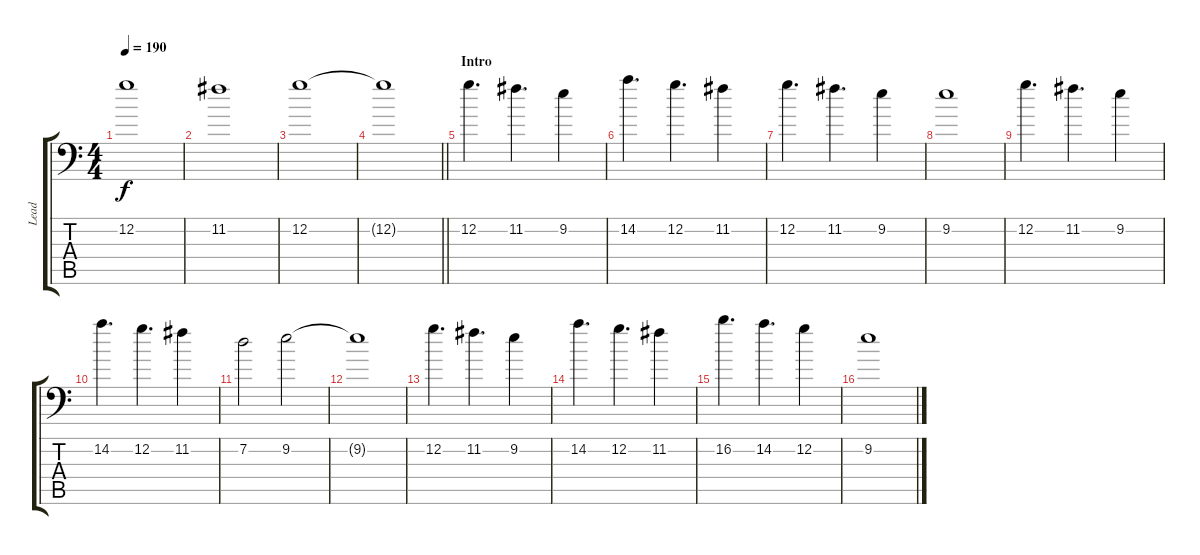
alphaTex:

\track ("Lead" "Lead") {instrument distortionguitar}
\staff {score tabs}
\tuning (C4 G3 Eb3 Bb2 F2 Bb1) {hide}
\ts (4 4)
\tempo 190
\clef f4
\ks c
12.2.1{dy f} |
11.2.1 |
12.2.1 |
\barLineRight lightlight
12.2{t}.1 |
\section ("" "Intro")
12.2.4{d} 11.2.4{d} 9.2.4 |
14.2.4{d} 12.2.4{d} 11.2.4 |
12.2.4{d} 11.2.4{d} 9.2.4 |
9.2.1 |
12.2.4{d} 11.2.4{d} 9.2.4 |
14.2.4{d} 12.2.4{d} 11.2.4 |
7.2.2 9.2.2 |
9.2{t}.1 |
12.2.4{d} 11.2.4{d} 9.2.4 |
14.2.4{d} 12.2.4{d} 11.2.4 |
16.2.4{d} 14.2.4{d} 12.2.4 |
9.2.1
